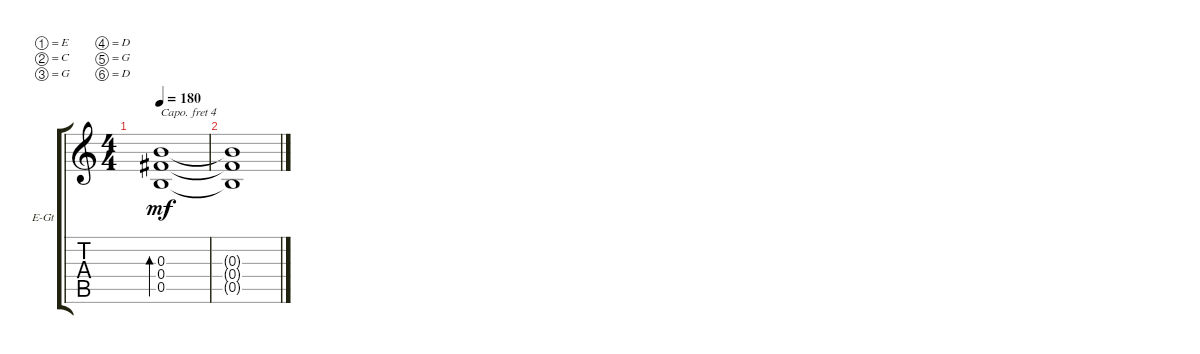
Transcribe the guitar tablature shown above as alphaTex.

\defaultSystemsLayout 4
\bracketExtendMode groupsimilarinstruments
\firstSystemTrackNameOrientation horizontal
\otherSystemsTrackNameOrientation horizontal
\track ("Гитара (Кирилл)" "E-Gt") {instrument overdrivenguitar}
\staff {score tabs}
\capo 4
\tuning (E4 C4 G3 D3 G2 D2)
\ts (4 4)
\tempo 180
\clef g2
\ks c
(0.5 0.4 0.3).1{bd 299 dy mf} |
(0.3{t} 0.4{t} 0.5{t}).1
